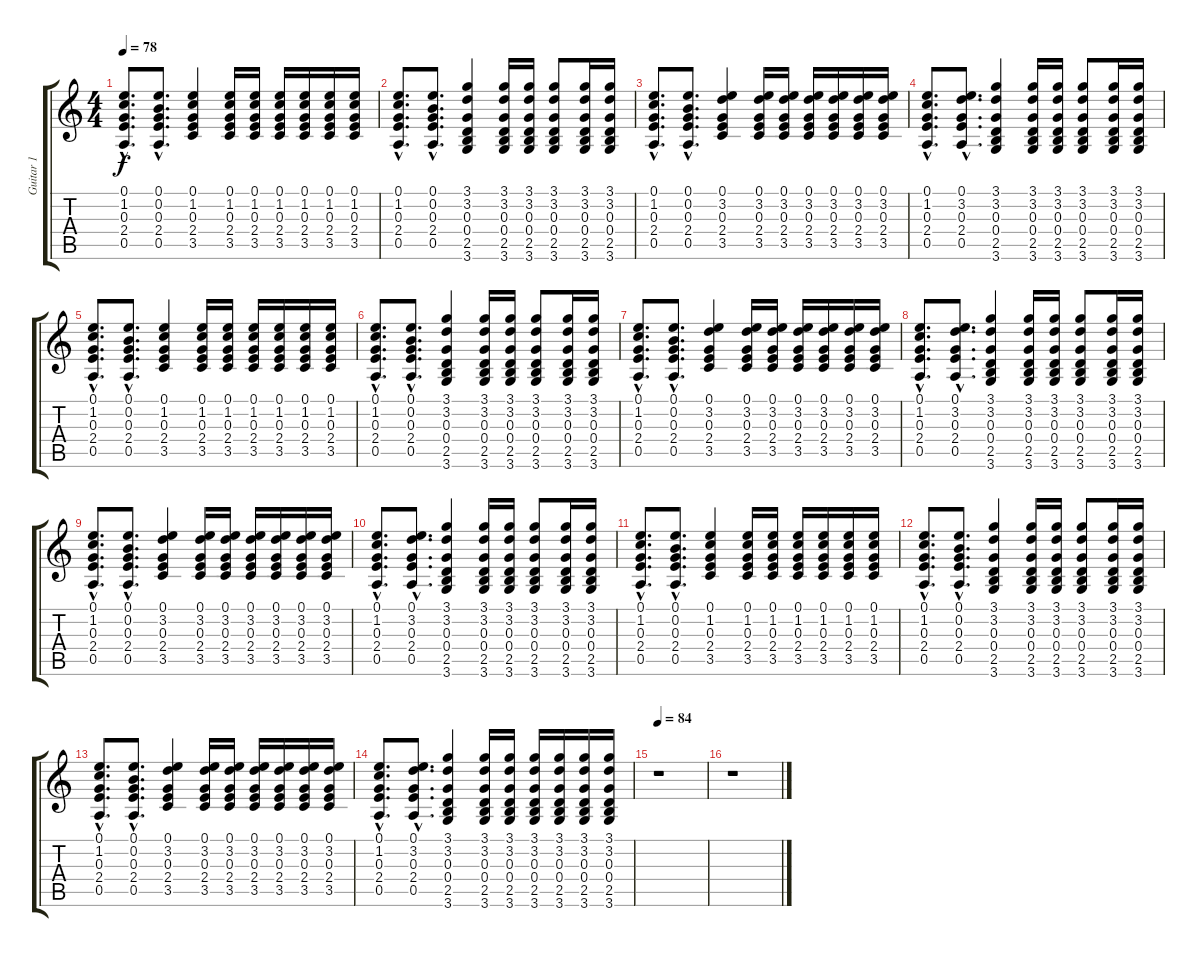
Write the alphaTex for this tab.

\track ("Guitar 1" "Guitar 1") {instrument acousticguitarsteel}
\staff {score tabs}
\tuning (E4 B3 G3 D3 A2 E2) {hide}
\ts (4 4)
\tempo 78
\clef g2
\ks c
(0.1{hac} 1.2{hac} 0.3{hac} 2.4{hac} 0.5{hac}).8{d dy f} (0.1{hac} 0.2{hac} 0.3{hac} 2.4{hac} 0.5{hac}).8{d} (0.1 1.2 0.3 2.4 3.5).4 (0.1 1.2 0.3 2.4 3.5).16 (0.1 1.2 0.3 2.4 3.5).16 (0.1 1.2 0.3 2.4 3.5).16 (0.1 1.2 0.3 2.4 3.5).16 (0.1 1.2 0.3 2.4 3.5).16 (0.1 1.2 0.3 2.4 3.5).16 |
(0.1{hac} 1.2{hac} 0.3{hac} 2.4{hac} 0.5{hac}).8{d} (0.1{hac} 0.2{hac} 0.3{hac} 2.4{hac} 0.5{hac}).8{d} (3.1 3.2 0.3 0.4 2.5 3.6).4 (3.1 3.2 0.3 0.4 2.5 3.6).16 (3.1 3.2 0.3 0.4 2.5 3.6).16 (3.1 3.2 0.3 0.4 2.5 3.6).8 (3.1 3.2 0.3 0.4 2.5 3.6).16 (3.1 3.2 0.3 0.4 2.5 3.6).16 |
(0.1{hac} 1.2{hac} 0.3{hac} 2.4{hac} 0.5{hac}).8{d} (0.1{hac} 0.2{hac} 0.3{hac} 2.4{hac} 0.5{hac}).8{d} (0.1 3.2 0.3 2.4 3.5).4 (0.1 3.2 0.3 2.4 3.5).16 (0.1 3.2 0.3 2.4 3.5).16 (0.1 3.2 0.3 2.4 3.5).16 (0.1 3.2 0.3 2.4 3.5).16 (0.1 3.2 0.3 2.4 3.5).16 (0.1 3.2 0.3 2.4 3.5).16 |
(0.1{hac} 1.2{hac} 0.3{hac} 2.4{hac} 0.5{hac}).8{d} (0.1{hac} 3.2{hac} 0.3{hac} 2.4{hac} 0.5{hac}).8{d} (3.1 3.2 0.3 0.4 2.5 3.6).4 (3.1 3.2 0.3 0.4 2.5 3.6).16 (3.1 3.2 0.3 0.4 2.5 3.6).16 (3.1 3.2 0.3 0.4 2.5 3.6).8 (3.1 3.2 0.3 0.4 2.5 3.6).16 (3.1 3.2 0.3 0.4 2.5 3.6).16 |
(0.1{hac} 1.2{hac} 0.3{hac} 2.4{hac} 0.5{hac}).8{d} (0.1{hac} 0.2{hac} 0.3{hac} 2.4{hac} 0.5{hac}).8{d} (0.1 1.2 0.3 2.4 3.5).4 (0.1 1.2 0.3 2.4 3.5).16 (0.1 1.2 0.3 2.4 3.5).16 (0.1 1.2 0.3 2.4 3.5).16 (0.1 1.2 0.3 2.4 3.5).16 (0.1 1.2 0.3 2.4 3.5).16 (0.1 1.2 0.3 2.4 3.5).16 |
(0.1{hac} 1.2{hac} 0.3{hac} 2.4{hac} 0.5{hac}).8{d} (0.1{hac} 0.2{hac} 0.3{hac} 2.4{hac} 0.5{hac}).8{d} (3.1 3.2 0.3 0.4 2.5 3.6).4 (3.1 3.2 0.3 0.4 2.5 3.6).16 (3.1 3.2 0.3 0.4 2.5 3.6).16 (3.1 3.2 0.3 0.4 2.5 3.6).8 (3.1 3.2 0.3 0.4 2.5 3.6).16 (3.1 3.2 0.3 0.4 2.5 3.6).16 |
(0.1{hac} 1.2{hac} 0.3{hac} 2.4{hac} 0.5{hac}).8{d} (0.1{hac} 0.2{hac} 0.3{hac} 2.4{hac} 0.5{hac}).8{d} (0.1 3.2 0.3 2.4 3.5).4 (0.1 3.2 0.3 2.4 3.5).16 (0.1 3.2 0.3 2.4 3.5).16 (0.1 3.2 0.3 2.4 3.5).16 (0.1 3.2 0.3 2.4 3.5).16 (0.1 3.2 0.3 2.4 3.5).16 (0.1 3.2 0.3 2.4 3.5).16 |
(0.1{hac} 1.2{hac} 0.3{hac} 2.4{hac} 0.5{hac}).8{d} (0.1{hac} 3.2{hac} 0.3{hac} 2.4{hac} 0.5{hac}).8{d} (3.1 3.2 0.3 0.4 2.5 3.6).4 (3.1 3.2 0.3 0.4 2.5 3.6).16 (3.1 3.2 0.3 0.4 2.5 3.6).16 (3.1 3.2 0.3 0.4 2.5 3.6).8 (3.1 3.2 0.3 0.4 2.5 3.6).16 (3.1 3.2 0.3 0.4 2.5 3.6).16 |
(0.1{hac} 1.2{hac} 0.3{hac} 2.4{hac} 0.5{hac}).8{d} (0.1{hac} 0.2{hac} 0.3{hac} 2.4{hac} 0.5{hac}).8{d} (0.1 3.2 0.3 2.4 3.5).4 (0.1 3.2 0.3 2.4 3.5).16 (0.1 3.2 0.3 2.4 3.5).16 (0.1 3.2 0.3 2.4 3.5).16 (0.1 3.2 0.3 2.4 3.5).16 (0.1 3.2 0.3 2.4 3.5).16 (0.1 3.2 0.3 2.4 3.5).16 |
(0.1{hac} 1.2{hac} 0.3{hac} 2.4{hac} 0.5{hac}).8{d} (0.1{hac} 3.2{hac} 0.3{hac} 2.4{hac} 0.5{hac}).8{d} (3.1 3.2 0.3 0.4 2.5 3.6).4 (3.1 3.2 0.3 0.4 2.5 3.6).16 (3.1 3.2 0.3 0.4 2.5 3.6).16 (3.1 3.2 0.3 0.4 2.5 3.6).8 (3.1 3.2 0.3 0.4 2.5 3.6).16 (3.1 3.2 0.3 0.4 2.5 3.6).16 |
(0.1{hac} 1.2{hac} 0.3{hac} 2.4{hac} 0.5{hac}).8{d} (0.1{hac} 0.2{hac} 0.3{hac} 2.4{hac} 0.5{hac}).8{d} (0.1 1.2 0.3 2.4 3.5).4 (0.1 1.2 0.3 2.4 3.5).16 (0.1 1.2 0.3 2.4 3.5).16 (0.1 1.2 0.3 2.4 3.5).16 (0.1 1.2 0.3 2.4 3.5).16 (0.1 1.2 0.3 2.4 3.5).16 (0.1 1.2 0.3 2.4 3.5).16 |
(0.1{hac} 1.2{hac} 0.3{hac} 2.4{hac} 0.5{hac}).8{d} (0.1{hac} 0.2{hac} 0.3{hac} 2.4{hac} 0.5{hac}).8{d} (3.1 3.2 0.3 0.4 2.5 3.6).4 (3.1 3.2 0.3 0.4 2.5 3.6).16 (3.1 3.2 0.3 0.4 2.5 3.6).16 (3.1 3.2 0.3 0.4 2.5 3.6).8 (3.1 3.2 0.3 0.4 2.5 3.6).16 (3.1 3.2 0.3 0.4 2.5 3.6).16 |
(0.1{hac} 1.2{hac} 0.3{hac} 2.4{hac} 0.5{hac}).8{d} (0.1{hac} 0.2{hac} 0.3{hac} 2.4{hac} 0.5{hac}).8{d} (0.1 3.2 0.3 2.4 3.5).4 (0.1 3.2 0.3 2.4 3.5).16 (0.1 3.2 0.3 2.4 3.5).16 (0.1 3.2 0.3 2.4 3.5).16 (0.1 3.2 0.3 2.4 3.5).16 (0.1 3.2 0.3 2.4 3.5).16 (0.1 3.2 0.3 2.4 3.5).16 |
(0.1{hac} 1.2{hac} 0.3{hac} 2.4{hac} 0.5{hac}).8{d} (0.1{hac} 3.2{hac} 0.3{hac} 2.4{hac} 0.5{hac}).8{d} (3.1 3.2 0.3 0.4 2.5 3.6).4 (3.1 3.2 0.3 0.4 2.5 3.6).16 (3.1 3.2 0.3 0.4 2.5 3.6).16 (3.1 3.2 0.3 0.4 2.5 3.6).16 (3.1 3.2 0.3 0.4 2.5 3.6).16 (3.1 3.2 0.3 0.4 2.5 3.6).16 (3.1 3.2 0.3 0.4 2.5 3.6).16 |
\tempo 84
r.1 |
r.1
